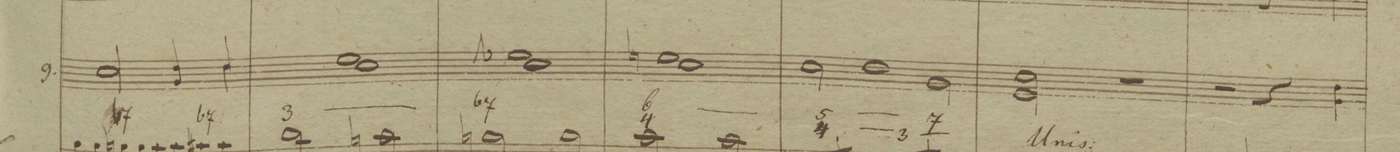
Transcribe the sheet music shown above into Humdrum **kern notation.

**kern	**dynam
*I"Corni in F.	*
*clefG2	*
*k[b-]	*
*met(c|)	*
*M2/2	*
*^	*
2f/	2f\	.
4g 4c/	4ryyyy	.
4g/	4g\	.
*v	*v	*
=99	=99
1a 1f	.
=100	=100
1a-X 1f	.
=101	=101
1an 1f	.
=102	=102
*^	*
1g	2f\	.
.	2c\	.
*v	*v	*
=103	=103
2f 2A\	.
2r	.
=104	=104
2r	.
4r	.
4g 4c\	.
=105	=105
*-	*-
